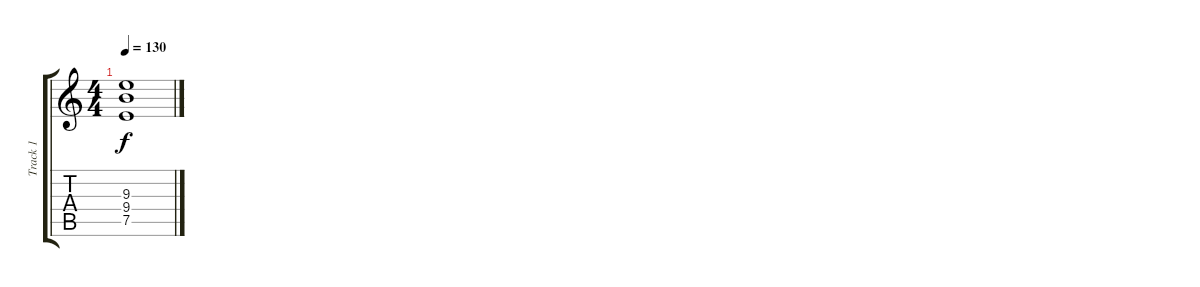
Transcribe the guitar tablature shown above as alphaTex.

\track ("Track 1" "Track 1") {instrument electricguitarjazz}
\staff {score tabs}
\tuning (E4 B3 G3 D3 A2 E2) {hide}
\ts (4 4)
\tempo 130
\clef g2
\ks c
(9.3 9.4 7.5).1{dy f}
